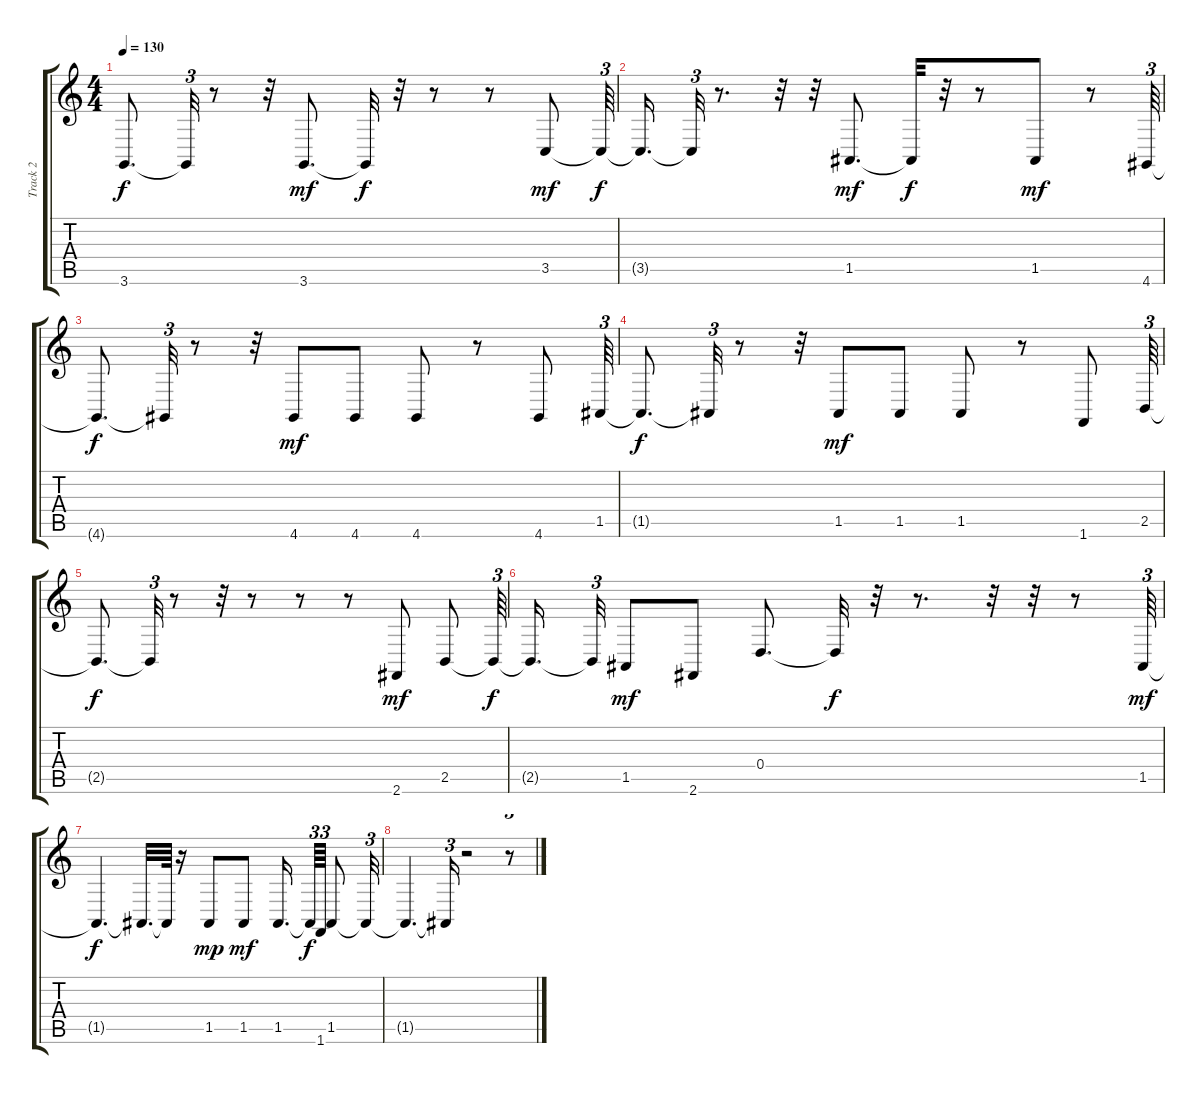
\track ("Track 2" "Track 2") {instrument acousticgrandpiano}
\staff {score tabs}
\tuning (E4 B3 G3 D3 A2 E2) {hide}
\ts (4 4)
\tempo 130
\clef g2
\ks c
3.6{t}.8{d dy f} 3.6{t}.32{tu (3 2)} r.8 r.32 3.6.8{d dy mf} 3.6{t}.32{dy f} r.32 r.8 r.8 3.5.8{dy mf} 3.5{t}.64{tu (3 2) dy f} |
3.5{t}.16{d} 3.5{t}.32{tu (3 2)} r.8{d} r.32 r.32 1.5.8{d dy mf} 1.5{t}.32{dy f} r.32 r.8 1.5.8{dy mf} r.8 4.6.64{tu (3 2)} |
4.6{t}.8{d dy f} 4.6{t}.32{tu (3 2)} r.8 r.32 4.6.8{dy mf} 4.6.8 4.6.8 r.8 4.6.8 1.5.64{tu (3 2)} |
1.5{t}.8{d dy f} 1.5{t}.32{tu (3 2)} r.8 r.32 1.5.8{dy mf} 1.5.8 1.5.8 r.8 1.6.8 2.5.64{tu (3 2)} |
2.5{t}.8{d dy f} 2.5{t}.32{tu (3 2)} r.8 r.32 r.8 r.8 r.8 2.6.8{dy mf} 2.5.8 2.5{t}.64{tu (3 2) dy f} |
2.5{t}.16{d beam splitsecondary} 2.5{t}.32{tu (3 2)} 1.5.8{dy mf} 2.6.8 0.4.8{d} 0.4{t}.32{dy f} r.32 r.8{d} r.32 r.32 r.8 1.5.64{tu (3 2) dy mf} |
1.5{t}.4{d dy f} 1.5{t}.32{d} 1.5{t}.64 r.16 1.5.8{dy mp} 1.5.8{dy mf} 1.5.16{d beam splitsecondary} 1.5{t}.64{tu (3 2) dy f} 1.6.64{tu (3 2)} 1.5.8 1.5{t}.32{tu (3 2)} |
1.5{t}.4{d} 1.5{t}.16{tu (3 2)} r.2 r.8{tu (3 2)}
